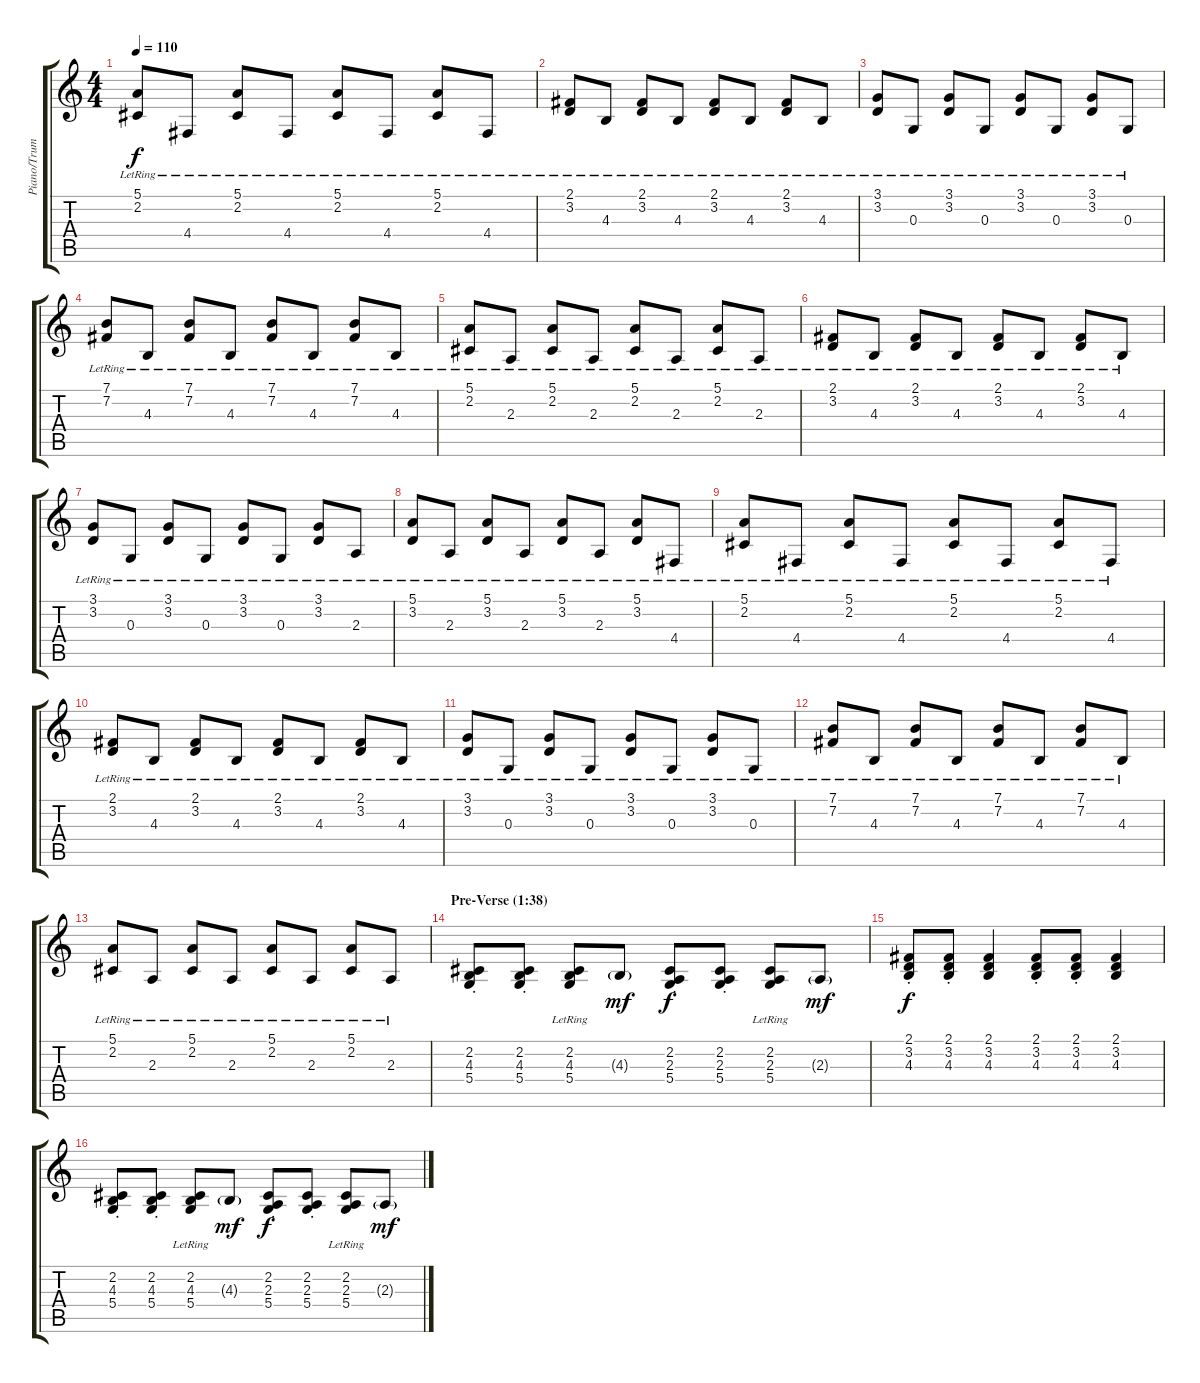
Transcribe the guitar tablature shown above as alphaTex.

\track ("Piano/Trumpets" "Piano/Trum") {instrument electricgrandpiano}
\staff {score tabs}
\tuning (E4 B3 G3 D3 A2 E2) {hide}
\ts (4 4)
\tempo 110
\clef g2
\ks c
(5.1{lr} 2.2{lr}).8{dy f} 4.4{lr}.8 (5.1{lr} 2.2{lr}).8 4.4{lr}.8 (5.1{lr} 2.2{lr}).8 4.4{lr}.8 (5.1{lr} 2.2{lr}).8 4.4{lr}.8 |
(2.1{lr} 3.2{lr}).8 4.3{lr}.8 (2.1{lr} 3.2{lr}).8 4.3{lr}.8 (2.1{lr} 3.2{lr}).8 4.3{lr}.8 (2.1{lr} 3.2{lr}).8 4.3{lr}.8 |
(3.1{lr} 3.2{lr}).8 0.3{lr}.8 (3.1{lr} 3.2{lr}).8 0.3{lr}.8 (3.1{lr} 3.2{lr}).8 0.3{lr}.8 (3.1{lr} 3.2{lr}).8 0.3{lr}.8 |
(7.1{lr} 7.2{lr}).8 4.3{lr}.8 (7.1{lr} 7.2{lr}).8 4.3{lr}.8 (7.1{lr} 7.2{lr}).8 4.3{lr}.8 (7.1{lr} 7.2{lr}).8 4.3{lr}.8 |
(5.1{lr} 2.2{lr}).8 2.3{lr}.8 (5.1{lr} 2.2{lr}).8 2.3{lr}.8 (5.1{lr} 2.2{lr}).8 2.3{lr}.8 (5.1{lr} 2.2{lr}).8 2.3{lr}.8 |
(2.1{lr} 3.2{lr}).8 4.3{lr}.8 (2.1{lr} 3.2{lr}).8 4.3{lr}.8 (2.1{lr} 3.2{lr}).8 4.3{lr}.8 (2.1{lr} 3.2{lr}).8 4.3{lr}.8 |
(3.1{lr} 3.2{lr}).8 0.3{lr}.8 (3.1{lr} 3.2{lr}).8 0.3{lr}.8 (3.1{lr} 3.2{lr}).8 0.3{lr}.8 (3.1{lr} 3.2{lr}).8 2.3{lr}.8 |
(5.1{lr} 3.2{lr}).8 2.3{lr}.8 (5.1{lr} 3.2{lr}).8 2.3{lr}.8 (5.1{lr} 3.2{lr}).8 2.3{lr}.8 (5.1{lr} 3.2{lr}).8 4.4{lr}.8 |
(5.1{lr} 2.2{lr}).8 4.4{lr}.8 (5.1{lr} 2.2{lr}).8 4.4{lr}.8 (5.1{lr} 2.2{lr}).8 4.4{lr}.8 (5.1{lr} 2.2{lr}).8 4.4{lr}.8 |
(2.1{lr} 3.2{lr}).8 4.3{lr}.8 (2.1{lr} 3.2{lr}).8 4.3{lr}.8 (2.1{lr} 3.2{lr}).8 4.3{lr}.8 (2.1{lr} 3.2{lr}).8 4.3{lr}.8 |
(3.1{lr} 3.2{lr}).8 0.3{lr}.8 (3.1{lr} 3.2{lr}).8 0.3{lr}.8 (3.1{lr} 3.2{lr}).8 0.3{lr}.8 (3.1{lr} 3.2{lr}).8 0.3{lr}.8 |
(7.1{lr} 7.2{lr}).8 4.3{lr}.8 (7.1{lr} 7.2{lr}).8 4.3{lr}.8 (7.1{lr} 7.2{lr}).8 4.3{lr}.8 (7.1{lr} 7.2{lr}).8 4.3{lr}.8 |
(5.1{lr} 2.2{lr}).8 2.3{lr}.8 (5.1{lr} 2.2{lr}).8 2.3{lr}.8 (5.1{lr} 2.2{lr}).8 2.3{lr}.8 (5.1{lr} 2.2{lr}).8 2.3{lr}.8 |
\section ("" "Pre-Verse (1:38)")
(2.2{st} 4.3{st} 5.4{st}).8 (2.2{st} 4.3{st} 5.4{st}).8 (2.2{lr} 4.3{lr} 5.4{lr}).8 4.3{g}.8{dy mf} (2.2{st} 2.3{st} 5.4{st}).8{dy f} (2.2{st} 2.3{st} 5.4{st}).8 (2.2{lr} 2.3{lr} 5.4{lr}).8 2.3{g}.8{dy mf} |
(2.1{st} 3.2{st} 4.3{st}).8{dy f} (2.1{st} 3.2{st} 4.3{st}).8 (2.1 3.2 4.3).4 (2.1{st} 3.2{st} 4.3{st}).8 (2.1{st} 3.2{st} 4.3{st}).8 (2.1 3.2 4.3).4 |
(2.2{st} 4.3{st} 5.4{st}).8 (2.2{st} 4.3{st} 5.4{st}).8 (2.2{lr} 4.3{lr} 5.4{lr}).8 4.3{g}.8{dy mf} (2.2{st} 2.3{st} 5.4{st}).8{dy f} (2.2{st} 2.3{st} 5.4{st}).8 (2.2{lr} 2.3{lr} 5.4{lr}).8 2.3{g}.8{dy mf}
